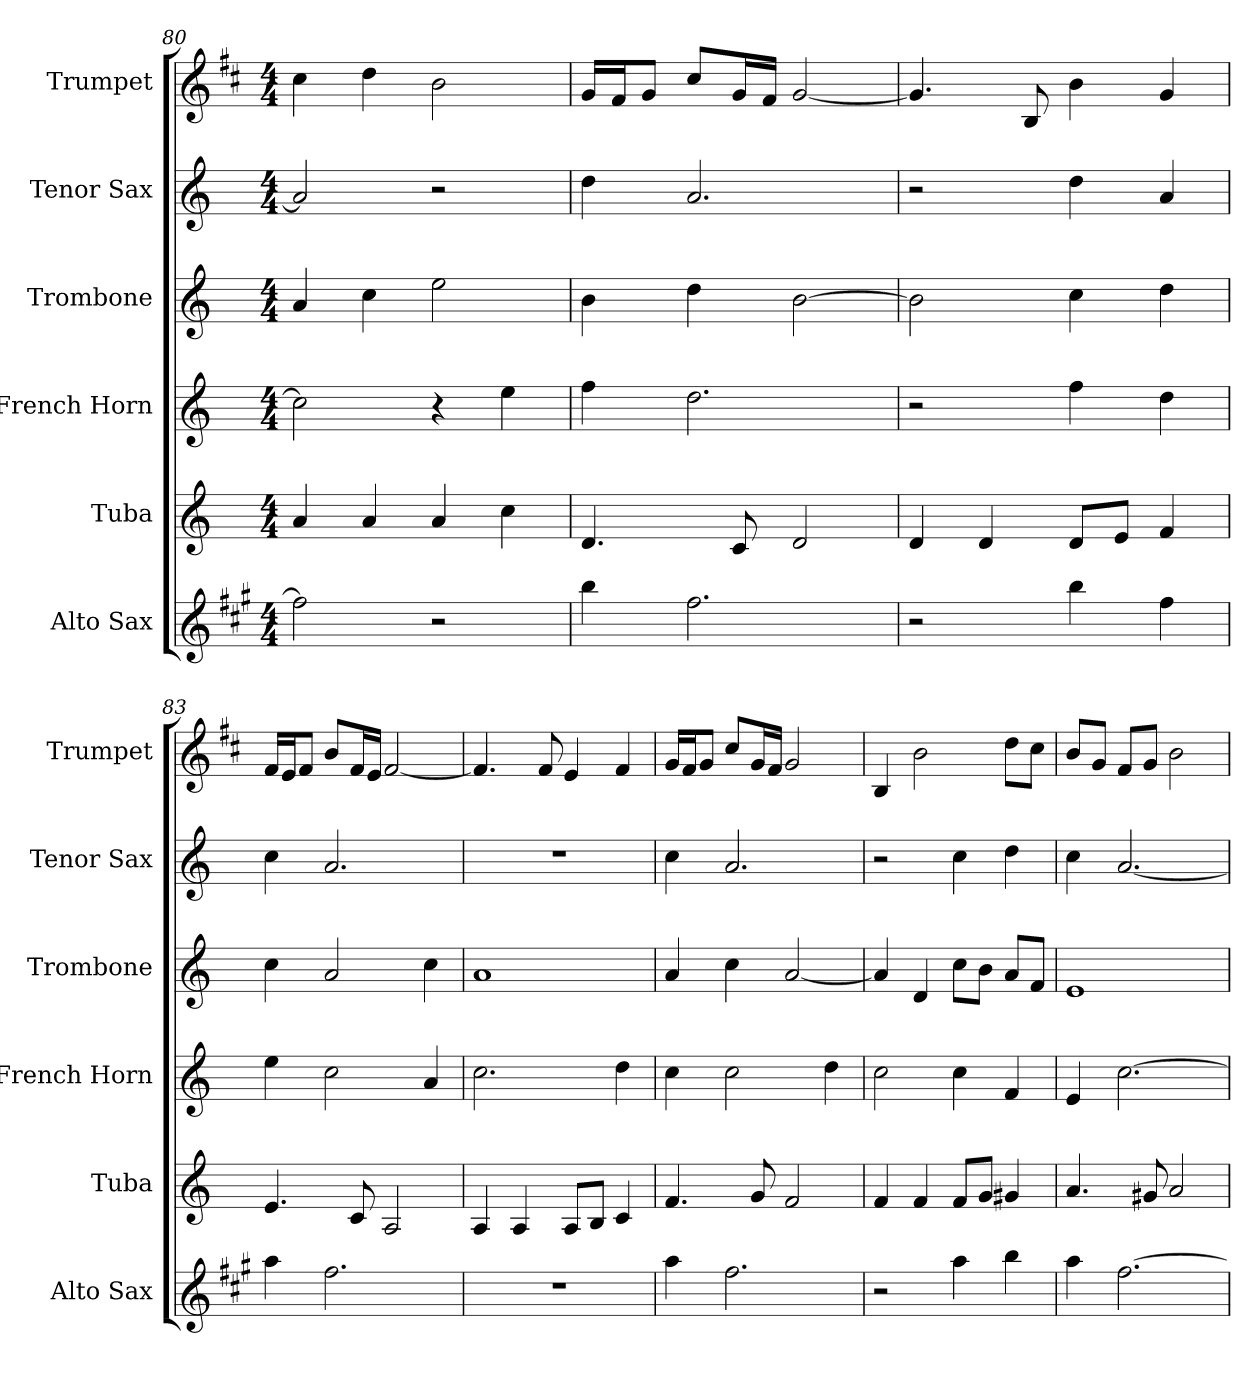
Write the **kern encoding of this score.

**kern	**kern	**kern	**kern	**kern	**kern
*part6	*part5	*part4	*part3	*part2	*part1
*staff6	*staff5	*staff4	*staff3	*staff2	*staff1
*I"Alto Sax	*I"Tuba	*I"French Horn	*I"Trombone	*I"Tenor Sax	*I"Trumpet
*I'Alto Sax	*I'Tuba	*I'French Horn	*I'Trombone	*I'Tenor Sax	*I'Trumpet
*clefG2	*clefG2	*clefG2	*clefG2	*clefG2	*clefG2
*ITrd5c9	*ITrd15c26	*ITrd8c14	*ITrd8c14	*ITrd8c14	*ITrd1c2
*k[]	*k[]	*k[]	*k[]	*k[]	*k[]
*M4/4	*M4/4	*M4/4	*M4/4	*M4/4	*M4/4
=80	=80	=80	=80	=80	=80
2a]	4AA	2c]	4A	2A]	4b
.	4AA	.	4c	.	4cc
2r	4AA	4r	2e	2r	2a
.	4C	4e	.	.	.
=81	=81	=81	=81	=81	=81
4dd	4.DD	4f	4B	4d	16fLL
.	.	.	.	.	16eJ
.	.	.	.	.	8fJ
2.a	.	2.d	4d	2.A	8bL
.	8CC	.	.	.	16fL
.	.	.	.	.	16eJJ
.	2DD	.	[2B	.	[2f
=82	=82	=82	=82	=82	=82
2r	4DD	2r	2B]	2r	4.f]
.	4DD	.	.	.	.
.	.	.	.	.	8A
4dd	8DDL	4f	4c	4d	4a
.	8EEJ	.	.	.	.
4a	4FF	4d	4d	4A	4f
=83	=83	=83	=83	=83	=83
4cc	4.EE	4e	4c	4c	16eLL
.	.	.	.	.	16dJ
.	.	.	.	.	8eJ
2.a	.	2c	2A	2.A	8aL
.	8CC	.	.	.	16eL
.	.	.	.	.	16dJJ
.	2AAA	.	.	.	[2e
.	.	4A	4c	.	.
=84	=84	=84	=84	=84	=84
1r	4AAA	2.c	1A	1r	4.e]
.	4AAA	.	.	.	.
.	.	.	.	.	8e
.	8AAAL	.	.	.	4d
.	8BBBJ	.	.	.	.
.	4CC	4d	.	.	4e
=85	=85	=85	=85	=85	=85
4cc	4.FF	4c	4A	4c	16fLL
.	.	.	.	.	16eJ
.	.	.	.	.	8fJ
2.a	.	2c	4c	2.A	8bL
.	8GG	.	.	.	16fL
.	.	.	.	.	16eJJ
.	2FF	.	[2A	.	2f
.	.	4d	.	.	.
=86	=86	=86	=86	=86	=86
2r	4FF	2c	4A]	2r	4A
.	4FF	.	4D	.	2a
4cc	8FFL	4c	8cL	4c	.
.	8GGJ	.	8BJ	.	.
4dd	4GG#X	4F	8AL	4d	8ccL
.	.	.	8FJ	.	8bJ
=87	=87	=87	=87	=87	=87
4cc	4.AA	4E	1E	4c	8aL
.	.	.	.	.	8fJ
[2.a	.	[2.c	.	[2.A	8eL
.	8GG#X	.	.	.	8fJ
.	2AA	.	.	.	2a
=	=	=	=	=	=
*-	*-	*-	*-	*-	*-
